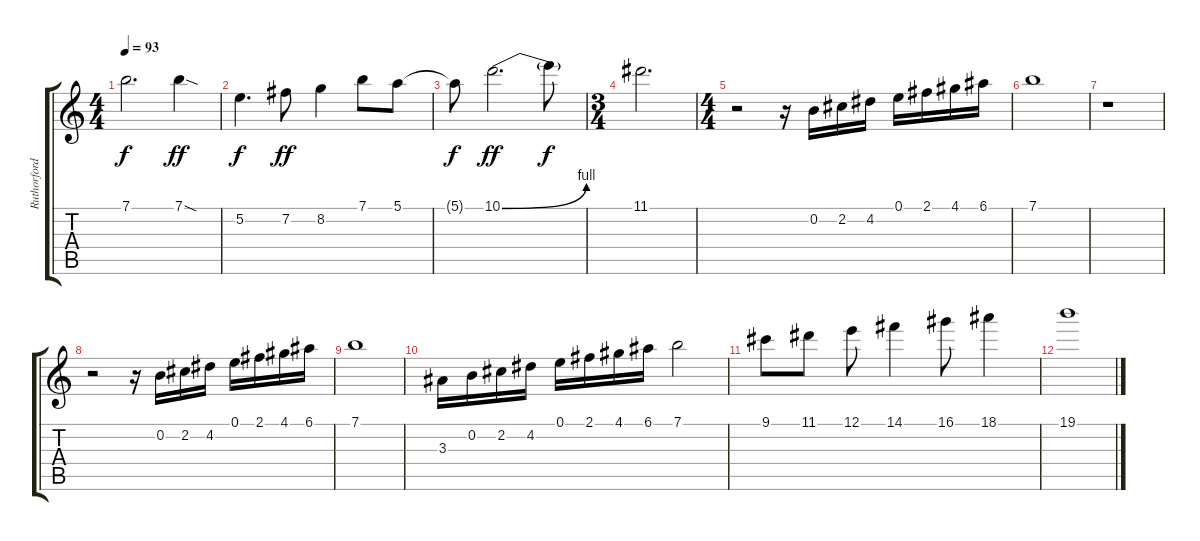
\track ("Ruthorford- guita" "Ruthorford") {instrument distortionguitar}
\staff {score tabs}
\tuning (E4 B3 G3 D3 A2 E2) {hide}
\ts (4 4)
\tempo 93
\clef g2
\ks c
7.1{t}.2{d dy f} 7.1{sod}.4{dy ff} |
5.2.4{d dy f} 7.2.8{dy ff} 8.2.4 7.1.8 5.1.8 |
5.1{t}.8{dy f} 10.1{be (bend 0 0 60 4)}.2{d dy ff} 10.1{t}.8{dy f} |
\ts (3 4)
11.1.2{d} |
\ts (4 4)
r.2 r.16 0.2.16 2.2.16 4.2.16 0.1.16 2.1.16 4.1.16 6.1.16 |
7.1.1 |
r.1 |
r.2 r.16 0.2.16 2.2.16 4.2.16 0.1.16 2.1.16 4.1.16 6.1.16 |
7.1.1 |
3.3.16 0.2.16 2.2.16 4.2.16 0.1.16 2.1.16 4.1.16 6.1.16 7.1.2 |
9.1.8 11.1.8 12.1.8 14.1.4 16.1.8 18.1.4 |
19.1.1
